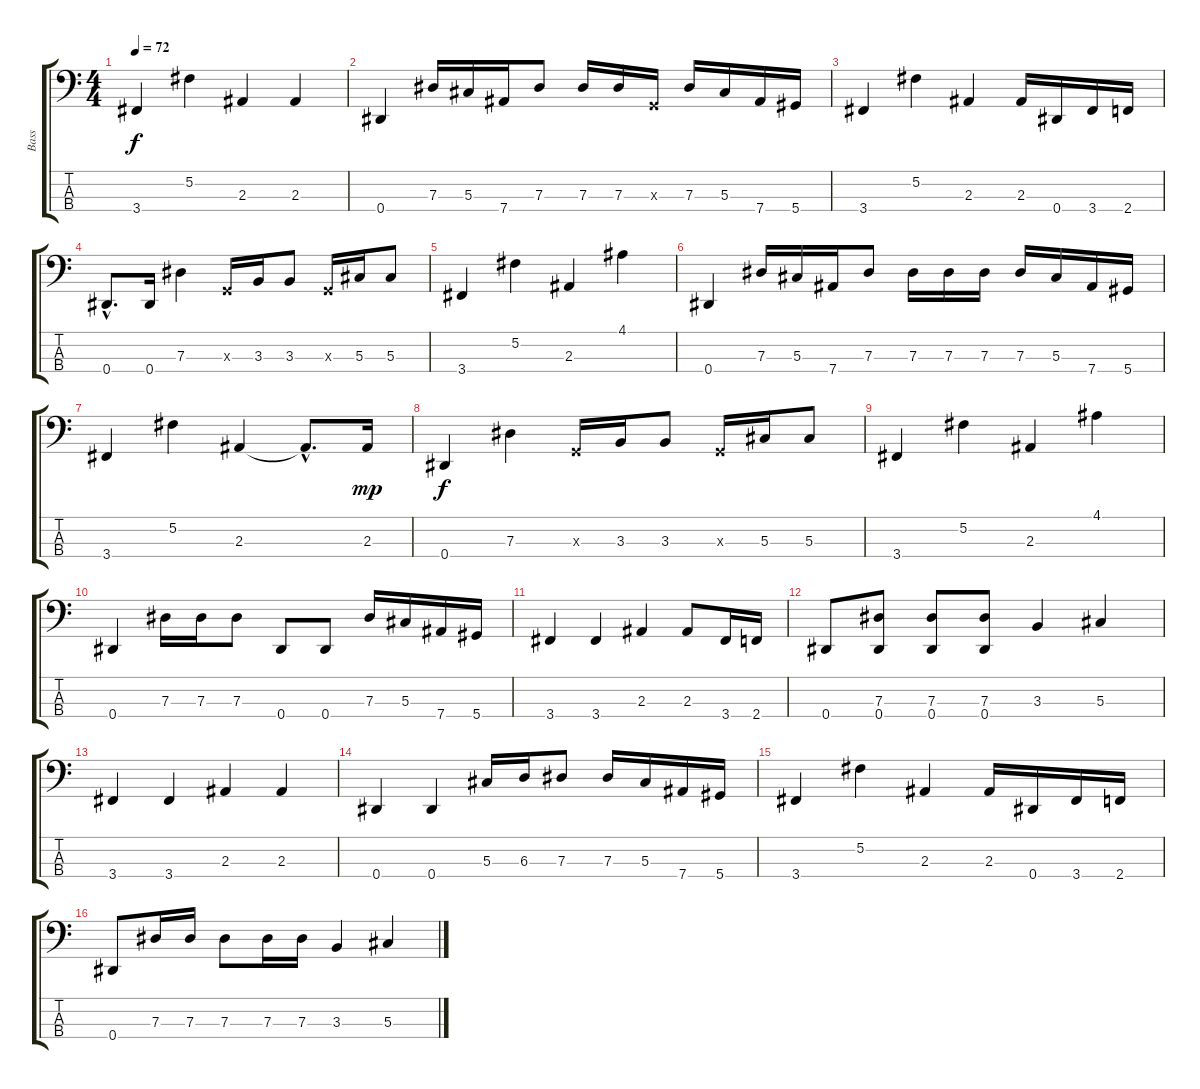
\track ("Bass" "Bass") {instrument electricbasspick}
\staff {score tabs}
\tuning (Gb2 Db2 Ab1 Eb1) {hide}
\ts (4 4)
\tempo 72
\clef f4
\ks c
3.4.4{dy f} 5.2.4 2.3.4 2.3.4 |
0.4.4 7.3.16 5.3.16 7.4.16 7.3.8 7.3.16 7.3.16 -1.3{x}.16 7.3.16 5.3.16 7.4.16 5.4.16 |
3.4.4 5.2.4 2.3.4 2.3.16 0.4.16 3.4.16 2.4.16 |
0.4{hac}.8{d} 0.4.16 7.3.4 -1.3{x}.16 3.3.16 3.3.8 -1.3{x}.16 5.3.16 5.3.8 |
3.4.4 5.2.4 2.3.4 4.1.4 |
0.4.4 7.3.16 5.3.16 7.4.16 7.3.8 7.3.16 7.3.16 7.3.16 7.3.16 5.3.16 7.4.16 5.4.16 |
3.4.4 5.2.4 2.3.4 2.3{hac t}.8{d} 2.3.16{dy mp} |
0.4.4{dy f} 7.3.4 -1.3{x}.16 3.3.16 3.3.8 -1.3{x}.16 5.3.16 5.3.8 |
3.4.4 5.2.4 2.3.4 4.1.4 |
0.4.4 7.3.16 7.3.16 7.3.8 0.4.8 0.4.8 7.3.16 5.3.16 7.4.16 5.4.16 |
3.4.4 3.4.4 2.3.4 2.3.8 3.4.16 2.4.16 |
0.4.8 (7.3 0.4).8 (7.3 0.4).8 (7.3 0.4).8 3.3.4 5.3.4 |
3.4.4 3.4.4 2.3.4 2.3.4 |
0.4.4 0.4.4 5.3.16 6.3.16 7.3.8 7.3.16 5.3.16 7.4.16 5.4.16 |
3.4.4 5.2.4 2.3.4 2.3.16 0.4.16 3.4.16 2.4.16 |
0.4.8 7.3.16 7.3.16 7.3.8 7.3.16 7.3.16 3.3.4 5.3.4
